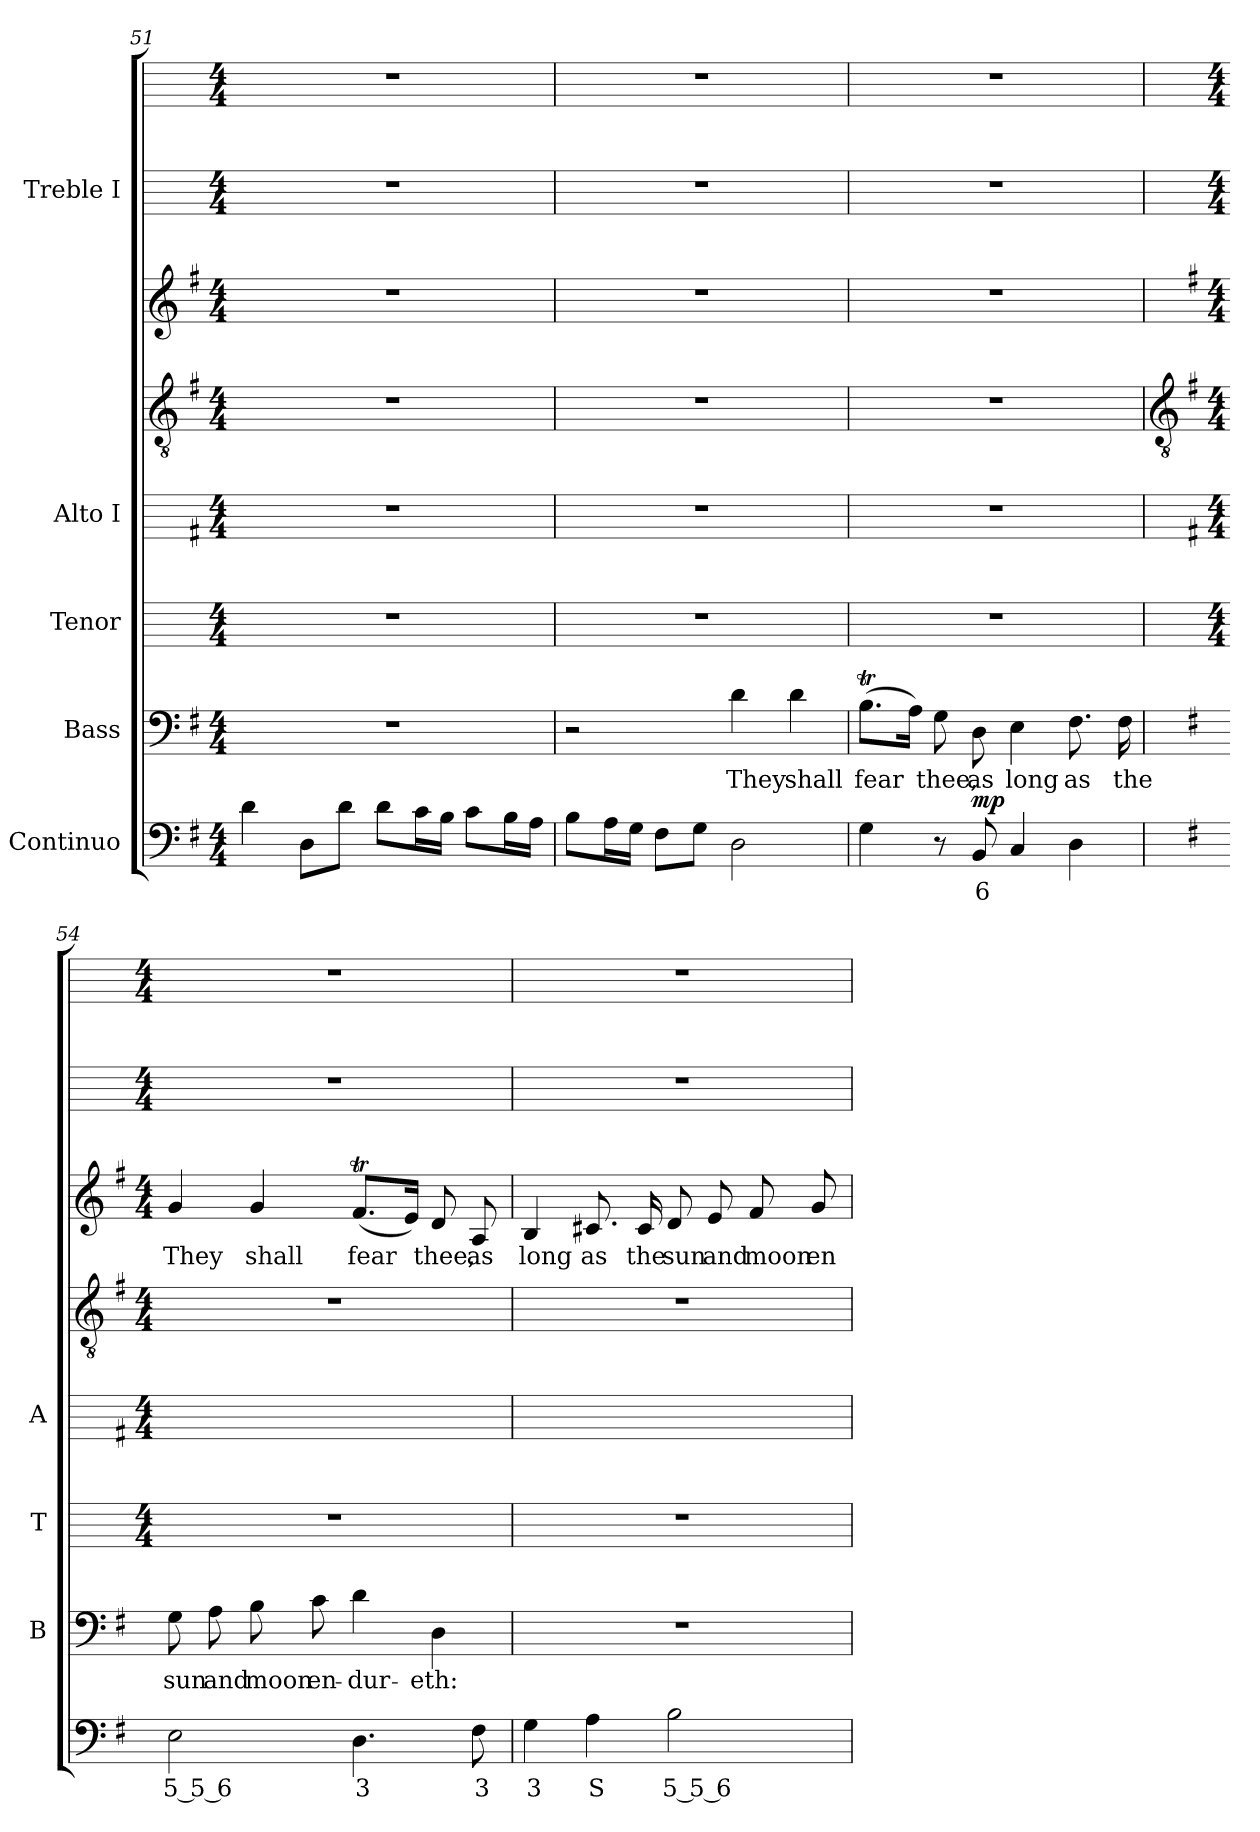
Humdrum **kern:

**kern	**text	**dynam	**kern	**text	**kern	**kern	**kern	**kern	**text	**kern	**kern
*part5	*part5	*part5	*part4	*part4	*part3	*part2	*part2	*part2	*part2	*part1	*part1
*staff8	*staff8	*staff8	*staff7	*staff7	*staff6	*staff5	*staff4	*staff3	*staff3	*staff2	*staff1
*I"Continuo	*	*	*I"Bass	*	*I"Tenor	*I"Alto I	*	*	*	*I"Treble I	*
*	*	*	*I'B	*	*I'T	*I'A	*	*	*	*	*
*clefF4	*	*	*clefF4	*	*	*	*clefGv2	*clefG2	*	*	*
*k[f#]	*	*	*k[f#]	*	*	*k[f#]	*k[f#]	*k[f#]	*	*	*
*G:	*	*	*G:	*	*	*G:	*G:	*G:	*	*	*
*M4/4	*	*	*M4/4	*	*M4/4	*M4/4	*M4/4	*M4/4	*	*M4/4	*M4/4
=51	=51	=51	=51	=51	=51	=51	=51	=51	=51	=51	=51
4d	.	.	1r	.	1r	1r	1r	1r	.	1r	1r
8DL	.	.	.	.	.	.	.	.	.	.	.
8dJ	.	.	.	.	.	.	.	.	.	.	.
8dL	.	.	.	.	.	.	.	.	.	.	.
16cL	.	.	.	.	.	.	.	.	.	.	.
16BJJ	.	.	.	.	.	.	.	.	.	.	.
8cL	.	.	.	.	.	.	.	.	.	.	.
16BL	.	.	.	.	.	.	.	.	.	.	.
16AJJ	.	.	.	.	.	.	.	.	.	.	.
=52	=52	=52	=52	=52	=52	=52	=52	=52	=52	=52	=52
8BL	.	.	2r	.	1r	1r	1r	1r	.	1r	1r
16AL	.	.	.	.	.	.	.	.	.	.	.
16GJJ	.	.	.	.	.	.	.	.	.	.	.
8F#L	.	.	.	.	.	.	.	.	.	.	.
8GJ	.	.	.	.	.	.	.	.	.	.	.
!	!	!	!	!LO:LY:b	!	!	!	!	!	!	!
2D	.	.	4d	They	.	.	.	.	.	.	.
!	!	!	!	!LO:LY:b	!	!	!	!	!	!	!
.	.	.	4d	shall	.	.	.	.	.	.	.
=53	=53	=53	=53	=53	=53	=53	=53	=53	=53	=53	=53
!	!	!	!	!LO:LY:b	!	!	!	!	!	!	!
4G	.	.	(>8.BtL	fear	1r	1r	1r	1r	.	1r	1r
.	.	.	16AJ)	.	.	.	.	.	.	.	.
!	!	!	!	!LO:LY:b	!	!	!	!	!	!	!
8r	.	.	8G	thee,	.	.	.	.	.	.	.
!	!LO:LY:b	!LO:DY:b	!	!LO:LY:b	!	!	!	!	!	!	!
8BBL	6	mp	8D	as	.	.	.	.	.	.	.
!	!	!	!	!LO:LY:b	!	!	!	!	!	!	!
4C	.	.	4E	long	.	.	.	.	.	.	.
!	!	!	!	!LO:LY:b	!	!	!	!	!	!	!
4D	.	.	8.F#	as	.	.	.	.	.	.	.
!	!	!	!	!LO:LY:b	!	!	!	!	!	!	!
.	.	.	16F#	the	.	.	.	.	.	.	.
!!LO:LB:g=z
=54	=54	=54	=54	=54	=54	=54	=54	=54	=54	=54	=54
*	*	*	*	*	*	*	*clefGv2	*	*	*	*
*	*	*	*	*	*	*k[f#]	*k[f#]	*k[f#]	*	*	*
*	*	*	*	*	*	*G:	*G:	*G:	*	*	*
*	*	*	*	*	*M4/4	*M4/4	*M4/4	*M4/4	*	*M4/4	*M4/4
!	!LO:LY:b	!	!	!LO:LY:b	!	!	!	!	!LO:LY:b	!	!
2E	5 5 6	.	8G	sun	1r	1ryy	1r	4g	They	1r	1r
!	!	!	!	!LO:LY:b	!	!	!	!	!	!	!
.	.	.	8A	and	.	.	.	.	.	.	.
!	!	!	!	!LO:LY:b	!	!	!	!	!LO:LY:b	!	!
.	.	.	8B	moon	.	.	.	4g	shall	.	.
!	!	!	!	!LO:LY:b	!	!	!	!	!	!	!
.	.	.	8c	en-	.	.	.	.	.	.	.
!	!LO:LY:b	!	!	!LO:LY:b	!	!	!	!	!LO:LY:b	!	!
4.D	3	.	4d	-dur-	.	.	.	(<8.f#tL	fear	.	.
.	.	.	.	.	.	.	.	16eJ)	.	.	.
!	!	!	!	!LO:LY:b	!	!	!	!	!LO:LY:b	!	!
.	.	.	4D	-eth:	.	.	.	8d	thee,	.	.
!	!LO:LY:b	!	!	!	!	!	!	!	!LO:LY:b	!	!
8F#	3	.	.	.	.	.	.	8A	as	.	.
=55	=55	=55	=55	=55	=55	=55	=55	=55	=55	=55	=55
!	!LO:LY:b	!	!	!	!	!	!	!	!LO:LY:b	!	!
4G	3	.	1r	.	1r	1ryy	1r	4B	long	1r	1r
!	!LO:LY:b	!	!	!	!	!	!	!	!LO:LY:b	!	!
4A	S	.	.	.	.	.	.	8.c#X	as	.	.
!	!	!	!	!	!	!	!	!	!LO:LY:b	!	!
.	.	.	.	.	.	.	.	16c#	the	.	.
!	!LO:LY:b	!	!	!	!	!	!	!	!LO:LY:b	!	!
2B	5 5 6	.	.	.	.	.	.	8d	sun	.	.
!	!	!	!	!	!	!	!	!	!LO:LY:b	!	!
.	.	.	.	.	.	.	.	8e	and	.	.
!	!	!	!	!	!	!	!	!	!LO:LY:b	!	!
.	.	.	.	.	.	.	.	8f#	moon	.	.
!	!	!	!	!	!	!	!	!	!LO:LY:b	!	!
.	.	.	.	.	.	.	.	8g	en-	.	.
=	=	=	=	=	=	=	=	=	=	=	=
*-	*-	*-	*-	*-	*-	*-	*-	*-	*-	*-	*-
